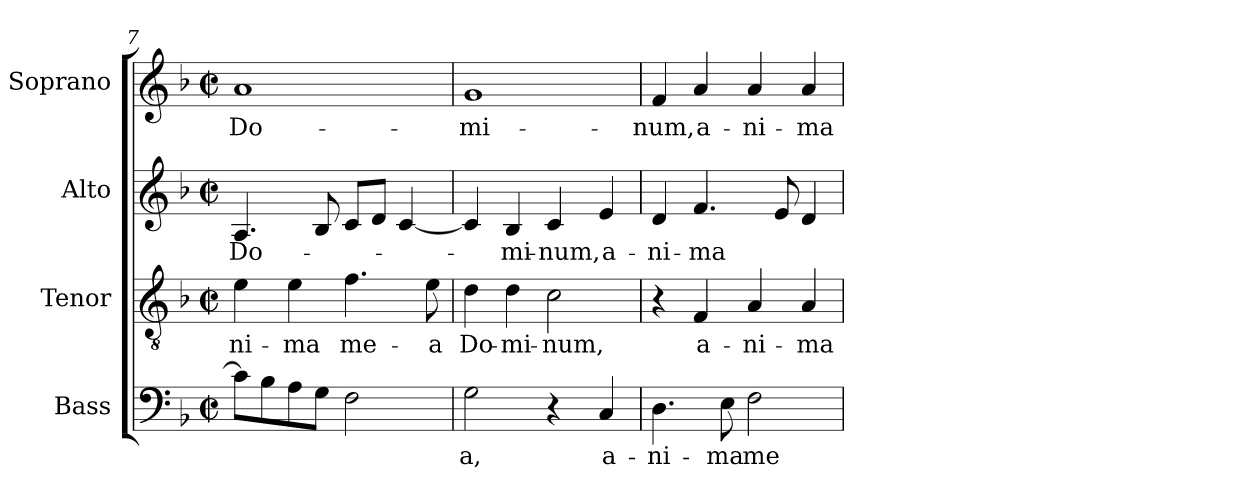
**kern	**text	**kern	**text	**kern	**text	**kern	**text
*part4	*part4	*part3	*part3	*part2	*part2	*part1	*part1
*staff4	*staff4	*staff3	*staff3	*staff2	*staff2	*staff1	*staff1
*I"Bass	*	*I"Tenor	*	*I"Alto	*	*I"Soprano	*
*I'B	*	*I'T	*	*I'A	*	*I'S	*
!!LO:LB:g=z
*clefF4	*	*clefGv2	*	*clefG2	*	*clefG2	*
*k[b-]	*	*k[b-]	*	*k[b-]	*	*k[b-]	*
*F:	*	*F:	*	*F:	*	*F:	*
*M2/2	*	*M2/2	*	*M2/2	*	*M2/2	*
*met(c|)	*	*met(c|)	*	*met(c|)	*	*met(c|)	*
=7	=7	=7	=7	=7	=7	=7	=7
8c\L]	.	4e\	-ni-	4.A/	Do-	1a	Do-
8B-\	.	.	.	.	.	.	.
8A\	.	4e\	-ma	.	.	.	.
8G\J	.	.	.	8B-/	.	.	.
2F\	.	4.f\	me-	8c/L	.	.	.
.	.	.	.	8d/J	.	.	.
.	.	.	.	[4c/	.	.	.
.	.	8e\	-a	.	.	.	.
=8	=8	=8	=8	=8	=8	=8	=8
2G\	-a,	4d\	Do-	4c/]	.	1g	-mi-
.	.	4d\	-mi-	4B-/	-mi-	.	.
4r	.	2c\	-num,	4c/	-num,	.	.
4C/	a-	.	.	4e/	a-	.	.
=9	=9	=9	=9	=9	=9	=9	=9
4.D\	-ni-	4r	.	4d/	-ni-	4f/	-num,
.	.	4F/	a-	4.f/	-ma	4a/	a-
8E\	-ma	.	.	.	.	.	.
2F\	me-	4A/	-ni-	.	.	4a/	-ni-
.	.	.	.	8e/	.	.	.
.	.	4A/	-ma	4d/	.	4a/	-ma
=	=	=	=	=	=	=	=
*-	*-	*-	*-	*-	*-	*-	*-
